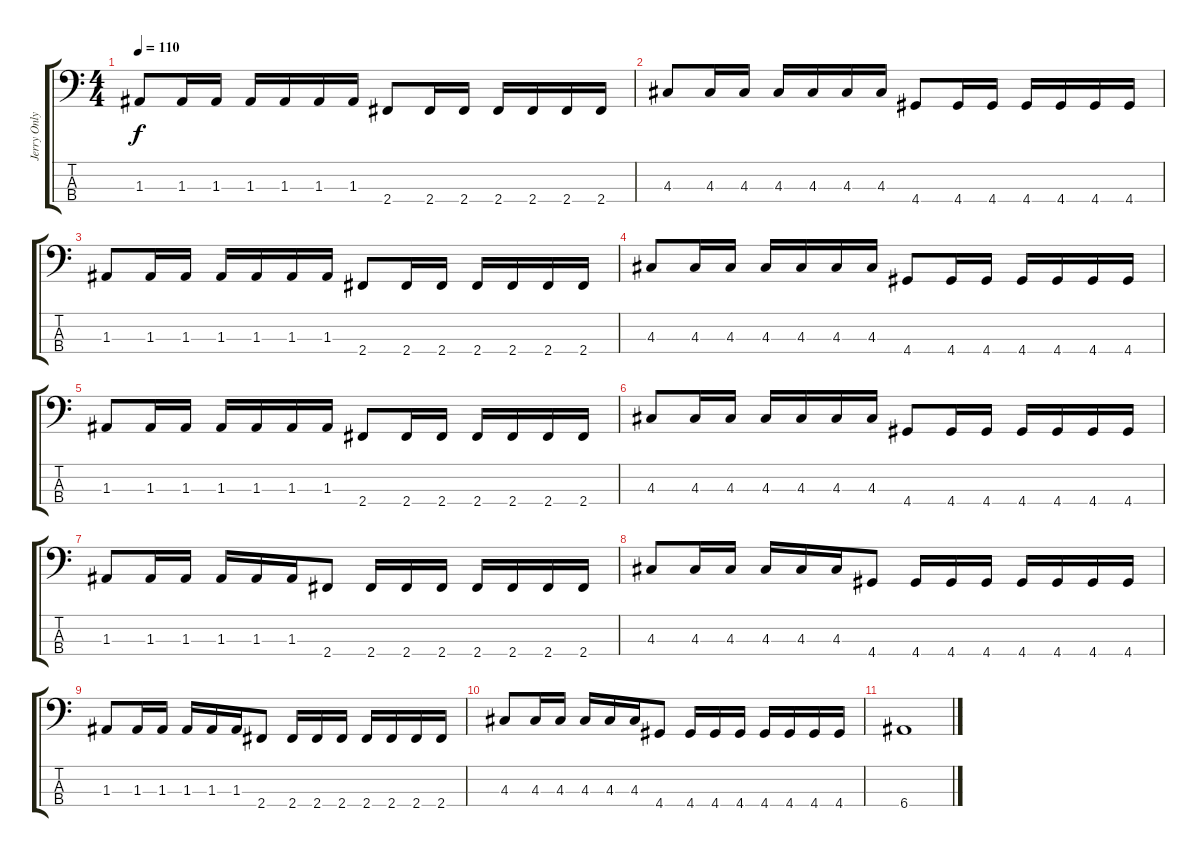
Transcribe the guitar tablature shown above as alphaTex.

\track ("Jerry Only Jr (from MIsfits) Hi Jerry!!!" "Jerry Only") {instrument electricbassfinger}
\staff {score tabs}
\tuning (G2 D2 A1 E1) {hide}
\ts (4 4)
\tempo 110
\clef f4
\ks c
1.3.8{dy f} 1.3.16 1.3.16 1.3.16 1.3.16 1.3.16 1.3.16 2.4.8 2.4.16 2.4.16 2.4.16 2.4.16 2.4.16 2.4.16 |
4.3.8 4.3.16 4.3.16 4.3.16 4.3.16 4.3.16 4.3.16 4.4.8 4.4.16 4.4.16 4.4.16 4.4.16 4.4.16 4.4.16 |
1.3.8 1.3.16 1.3.16 1.3.16 1.3.16 1.3.16 1.3.16 2.4.8 2.4.16 2.4.16 2.4.16 2.4.16 2.4.16 2.4.16 |
4.3.8 4.3.16 4.3.16 4.3.16 4.3.16 4.3.16 4.3.16 4.4.8 4.4.16 4.4.16 4.4.16 4.4.16 4.4.16 4.4.16 |
1.3.8 1.3.16 1.3.16 1.3.16 1.3.16 1.3.16 1.3.16 2.4.8 2.4.16 2.4.16 2.4.16 2.4.16 2.4.16 2.4.16 |
4.3.8 4.3.16 4.3.16 4.3.16 4.3.16 4.3.16 4.3.16 4.4.8 4.4.16 4.4.16 4.4.16 4.4.16 4.4.16 4.4.16 |
1.3.8 1.3.16 1.3.16 1.3.16 1.3.16 1.3.16 2.4.8 2.4.16 2.4.16 2.4.16 2.4.16 2.4.16 2.4.16 2.4.16 |
4.3.8 4.3.16 4.3.16 4.3.16 4.3.16 4.3.16 4.4.8 4.4.16 4.4.16 4.4.16 4.4.16 4.4.16 4.4.16 4.4.16 |
1.3.8 1.3.16 1.3.16 1.3.16 1.3.16 1.3.16 2.4.8 2.4.16 2.4.16 2.4.16 2.4.16 2.4.16 2.4.16 2.4.16 |
4.3.8 4.3.16 4.3.16 4.3.16 4.3.16 4.3.16 4.4.8 4.4.16 4.4.16 4.4.16 4.4.16 4.4.16 4.4.16 4.4.16 |
6.4.1
